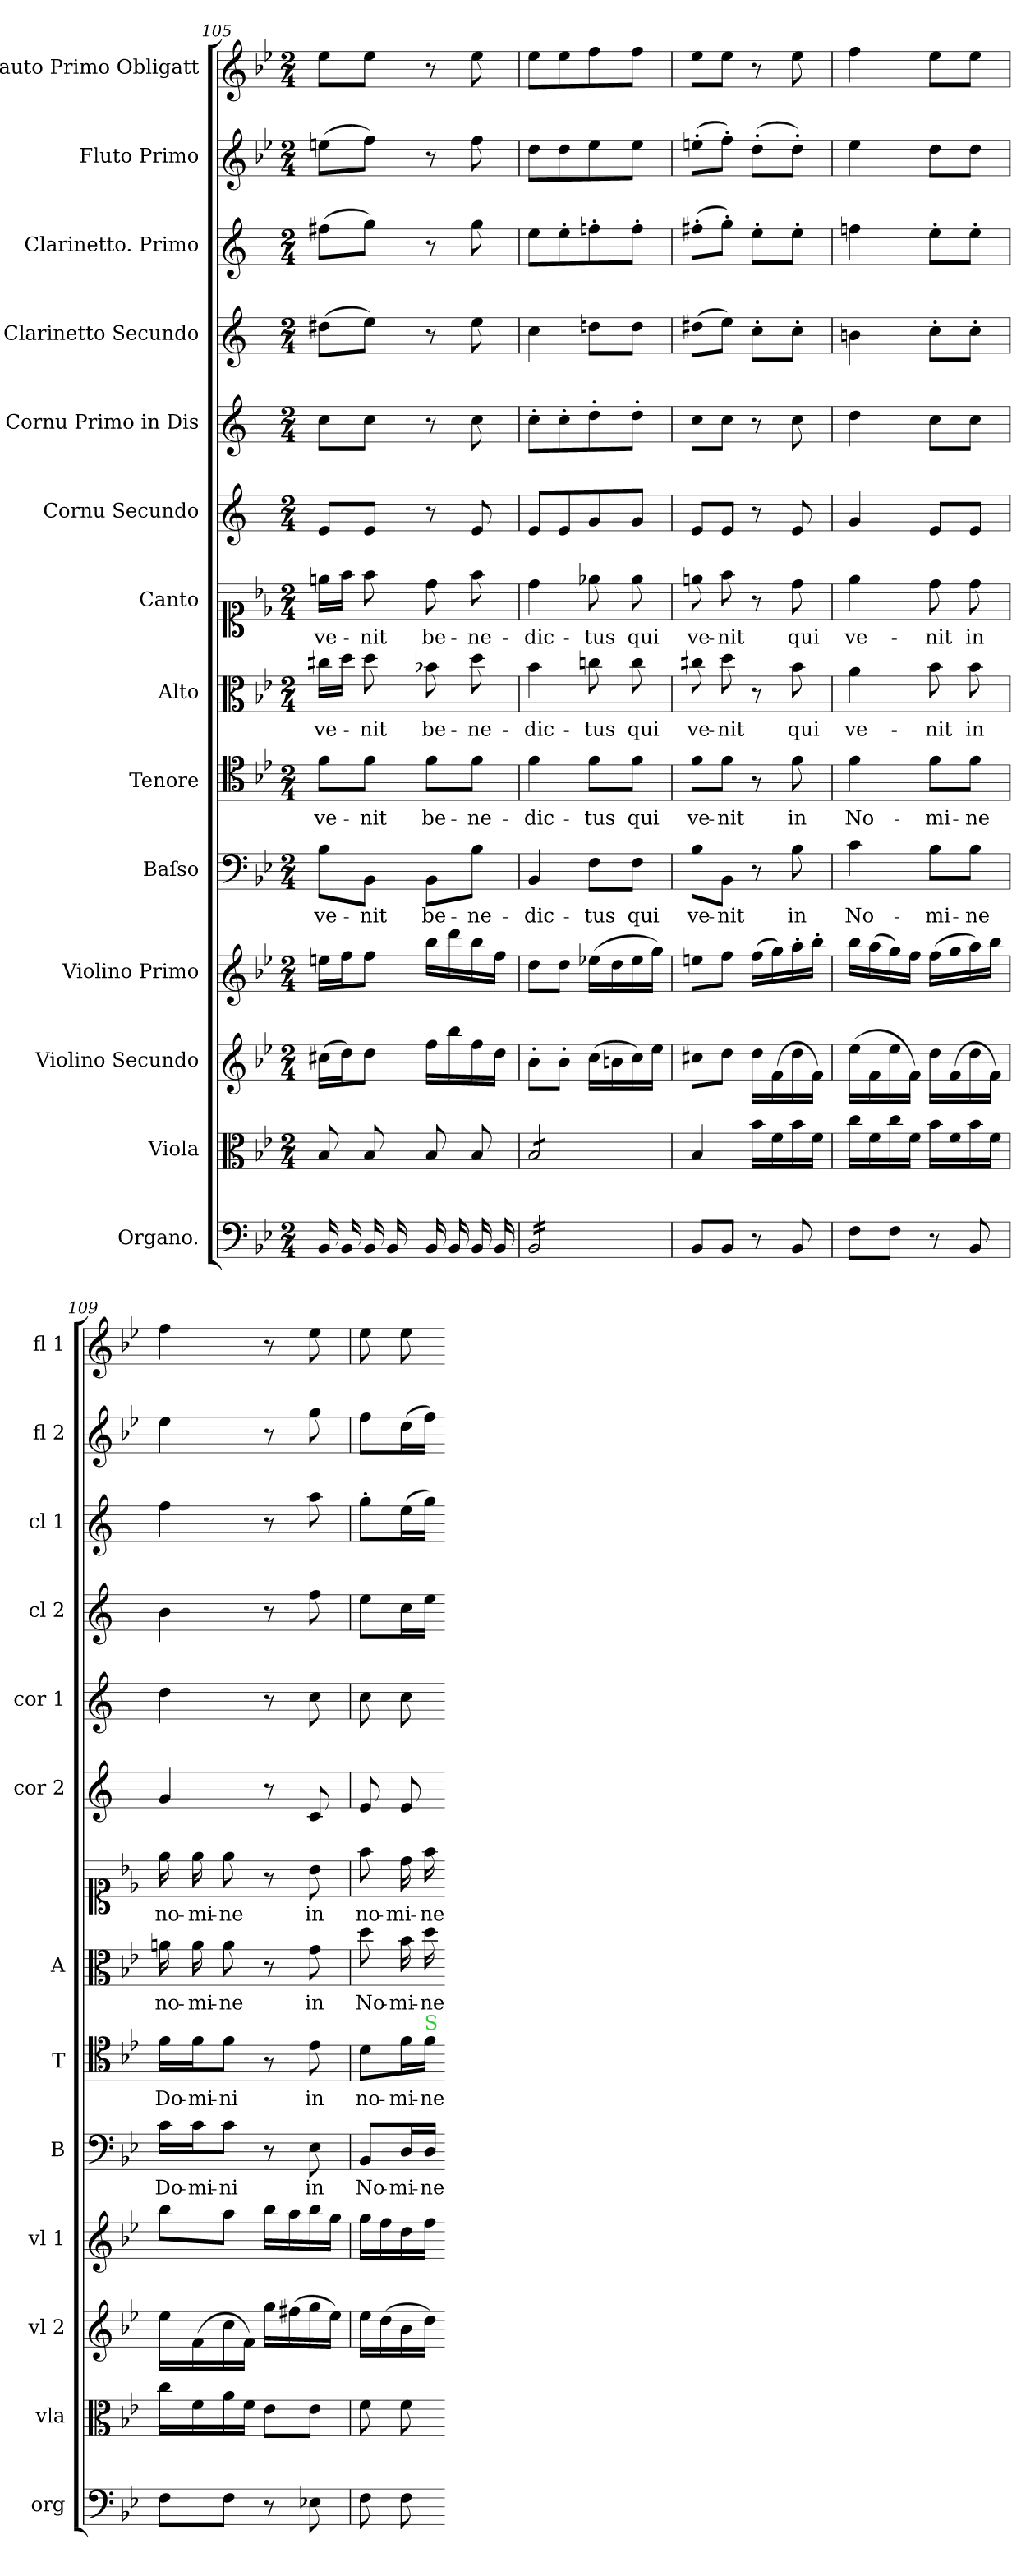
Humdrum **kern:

**kern	**kern	**kern	**kern	**kern	**text	**kern	**text	**kern	**text	**kern	**text	**kern	**kern	**kern	**kern	**kern	**kern
*part14	*part13	*part12	*part11	*part10	*part10	*part9	*part9	*part8	*part8	*part7	*part7	*part6	*part5	*part4	*part3	*part2	*part1
*staff14	*staff13	*staff12	*staff11	*staff10	*staff10	*staff9	*staff9	*staff8	*staff8	*staff7	*staff7	*staff6	*staff5	*staff4	*staff3	*staff2	*staff1
*I"Organo.	*I"Viola	*I"Violino Secundo	*I"Violino Primo	*I"Baſso	*	*I"Tenore	*	*I"Alto	*	*I"Canto	*	*I"Cornu Secundo	*I"Cornu Primo in Dis	*I"Clarinetto Secundo	*I"Clarinetto. Primo	*I"Fluto Primo	*I"Flauto Primo Obligatt
*I'org	*I'vla	*I'vl 2	*I'vl 1	*I'B	*	*I'T	*	*I'A	*	*	*	*I'cor 2	*I'cor 1	*I'cl 2	*I'cl 1	*I'fl 2	*I'fl 1
*clefF4	*clefC3	*clefG2	*clefG2	*clefF4	*	*clefC4	*	*clefC3	*	*clefC1	*	*clefG2	*clefG2	*clefG2	*clefG2	*clefG2	*clefG2
*	*	*	*	*	*	*	*	*	*	*	*	*ITrd1c2	*ITrd1c2	*ITrd1c2	*ITrd1c2	*	*
*k[b-e-]	*k[b-e-]	*k[b-e-]	*k[b-e-]	*k[b-e-]	*	*k[b-e-]	*	*k[b-e-]	*	*k[b-e-]	*	*k[b-e-]	*k[b-e-]	*k[b-e-]	*k[b-e-]	*k[b-e-]	*k[b-e-]
*B-:	*B-:	*B-:	*B-:	*B-:	*	*B-:	*	*B-:	*	*B-:	*	*	*	*	*	*B-:	*B-:
*M2/4	*M2/4	*M2/4	*M2/4	*M2/4	*	*M2/4	*	*M2/4	*	*M2/4	*	*M2/4	*M2/4	*M2/4	*M2/4	*M2/4	*M2/4
=105	=105	=105	=105	=105	=105	=105	=105	=105	=105	=105	=105	=105	=105	=105	=105	=105	=105
16BB-/	8B-/	(16cc#X\LL	16een\LL	8B-\L	ve-	8f\L	ve-	16cc#X\LL	ve-	16een\LL	ve-	8d/L	8b-\L	(8cc#X\L	(8een\L	(8een\L	8ee-\L
16BB-/	.	16dd\J)	16ff\J	.	.	.	.	16dd\JJ	.	16ff\JJ	.	.	.	.	.	.	.
16BB-/	8B-/	8dd\J	8ff\J	8BB-\J	-nit	8f\J	-nit	8dd\	-nit	8ff\	-nit	8d/J	8b-\J	8dd\J)	8ff\J)	8ff\J)	8ee-\J
16BB-/	.	.	.	.	.	.	.	.	.	.	.	.	.	.	.	.	.
=-	=-	=-	=-	=-	=-	=-	=-	=-	=-	=-	=-	=-	=-	=-	=-	=-	=-
16BB-/	8B-/	16ff\LL	16bb-\LL	8BB-\L	be-	8f\L	be-	8b-X\	be-	8dd\	be-	8r	8r	8r	8r	8r	8r
16BB-/	.	16bb-\	16ddd\	.	.	.	.	.	.	.	.	.	.	.	.	.	.
16BB-/	8B-/	16ff\	16bb-\	8B-\J	-ne-	8f\J	-ne-	8dd\	-ne-	8ff\	-ne-	8d/	8b-\	8dd\	8ff\	8ff\	8ee-\
16BB-/	.	16dd\JJ	16ff\JJ	.	.	.	.	.	.	.	.	.	.	.	.	.	.
=106	=106	=106	=106	=106	=106	=106	=106	=106	=106	=106	=106	=106	=106	=106	=106	=106	=106
*tremolo	*	*	*	*	*	*	*	*	*	*	*	*	*	*	*	*	*
*	*tremolo	*	*	*	*	*	*	*	*	*	*	*	*	*	*	*	*
16BB-/LL	8B-/L	8b-'\L	8dd\L	4BB-/	-dic-	4f\	-dic-	4b-\	-dic-	4dd\	-dic-	8d/L	8b-'\L	4b-\	8dd\L	8dd\L	8ee-\L
16BB-/	.	.	.	.	.	.	.	.	.	.	.	.	.	.	.	.	.
16BB-/	8B-/	8b-'\J	8dd\J	.	.	.	.	.	.	.	.	8d/	8b-'\	.	8dd'\	8dd\	8ee-\
16BB-/	.	.	.	.	.	.	.	.	.	.	.	.	.	.	.	.	.
16BB-/	8B-/	(16cc\LL	(16ee-X\LL	8F\L	-tus	8f\L	-tus	8ccn\	-tus	8ee-X\	-tus	8f/	8cc'\	8ccn\L	8ee-X'\	8ee-\	8ff\
16BB-/	.	16bn\	16dd\	.	.	.	.	.	.	.	.	.	.	.	.	.	.
16BB-/	8B-/J	16cc\)	16ee-\	8F\J	qui	8f\J	qui	8cc\	qui	8ee-\	qui	8f/J	8cc'\J	8cc\J	8ee-'\J	8ee-\J	8ff\J
*	*Xtremolo	*	*	*	*	*	*	*	*	*	*	*	*	*	*	*	*
16BB-/JJ	.	16ee-\JJ	16gg\JJ)	.	.	.	.	.	.	.	.	.	.	.	.	.	.
*Xtremolo	*	*	*	*	*	*	*	*	*	*	*	*	*	*	*	*	*
=107	=107	=107	=107	=107	=107	=107	=107	=107	=107	=107	=107	=107	=107	=107	=107	=107	=107
8BB-/L	4B-/	8cc#X\L	8een\L	8B-\L	ve-	8f\L	ve-	8cc#X\	ve-	8een\	ve-	8d/L	8b-\L	(8cc#X\L	(8een'\L	(8een'\L	8ee-\L
8BB-/J	.	8dd\J	8ff\J	8BB-\J	-nit	8f\J	-nit	8dd\	-nit	8ff\	-nit	8d/J	8b-\J	8dd\J)	8ff'\J)	8ff'\J)	8ee-\J
8r	16b-\LL	16dd\LL	(16ff\LL	8r	.	8r	.	8r	.	8r	.	8r	8r	8b-'\L	8dd'\L	(8dd'\L	8r
.	16f\	(16f\	16gg\)	.	.	.	.	.	.	.	.	.	.	.	.	.	.
8BB-/	16b-\	16dd\	16aa'\	8B-\	in	8f\	in	8b-\	qui	8dd\	qui	8d/	8b-\	8b-'\J	8dd'\J	8dd'\J)	8ee-\
.	16f\JJ	16f\JJ)	16bb-'\JJ	.	.	.	.	.	.	.	.	.	.	.	.	.	.
=108	=108	=108	=108	=108	=108	=108	=108	=108	=108	=108	=108	=108	=108	=108	=108	=108	=108
8F\L	16cc\LL	(16ee-\LL	16bb-\LL	4c\	No-	4f\	No-	4a\	ve-	4ee-\	ve-	4f/	4cc\	4an\	4ee-X\	4ee-\	4ff\
.	16f\	16f\	(16aa\	.	.	.	.	.	.	.	.	.	.	.	.	.	.
8F\J	16cc\	16ee-\	16gg\)	.	.	.	.	.	.	.	.	.	.	.	.	.	.
.	16f\JJ	16f\JJ)	16ff\JJ	.	.	.	.	.	.	.	.	.	.	.	.	.	.
8r	16b-\LL	16dd\LL	(16ff\LL	8B-\L	-mi-	8f\L	-mi-	8b-\	-nit	8dd\	-nit	8d/L	8b-\L	8b-'\L	8dd'\L	8dd\L	8ee-\L
.	16f\	(16f\	16gg\	.	.	.	.	.	.	.	.	.	.	.	.	.	.
8BB-/	16b-\	16dd\	16aa\)	8B-\J	-ne	8f\J	-ne	8b-\	in	8dd\	in	8d/J	8b-\J	8b-'\J	8dd'\J	8dd\J	8ee-\J
.	16f\JJ	16f\JJ)	16bb-\JJ	.	.	.	.	.	.	.	.	.	.	.	.	.	.
=109	=109	=109	=109	=109	=109	=109	=109	=109	=109	=109	=109	=109	=109	=109	=109	=109	=109
8F\L	16cc\LL	16ee-\LL	8bb-\L	16c\LL	Do-	16f\LL	Do-	16an\	no-	16ee-\	no-	4f/	4cc\	4a\	4ee-\	4ee-\	4ff\
.	16f\	(16f\	.	16c\J	-mi-	16f\J	-mi-	16a\	-mi-	16ee-\	-mi-	.	.	.	.	.	.
8F\J	16a\	16cc\	8aa\J	8c\J	-ni	8f\J	-ni	8a\	-ne	8ee-\	-ne	.	.	.	.	.	.
.	16f\JJ	16f\JJ)	.	.	.	.	.	.	.	.	.	.	.	.	.	.	.
8r	8e-\L	16gg\LL	16bb-\LL	8r	.	8r	.	8r	.	8r	.	8r	8r	8r	8r	8r	8r
.	.	(16ff#X\	16aa\	.	.	.	.	.	.	.	.	.	.	.	.	.	.
8E-X\	8e-\J	16gg\	16bb-\	8E-\	in	8e-\	in	8g\	in	8b-\	in	8B-/	8b-\	8ee-\	8gg\	8gg\	8ee-\
.	.	16ee-\JJ)	16gg\JJ	.	.	.	.	.	.	.	.	.	.	.	.	.	.
=110	=110	=110	=110	=110	=110	=110	=110	=110	=110	=110	=110	=110	=110	=110	=110	=110	=110
8F\	8f\	16ee-\LL	16gg\LL	8BB-/L	No-	8d\L	no-	8dd\	No-	8ff\	no-	8d/	8b-\	8dd\L	8ff'\L	8ff\L	8ee-\
.	.	(16dd\	16ff\	.	.	.	.	.	.	.	.	.	.	.	.	.	.
8F\	8f\	16b-\	16dd\	16D/L	-mi-	16f\L	-mi-	16b-\	-mi-	16dd\	-mi-	8d/	8b-\	16b-\L	(16dd\L	(16dd\L	8ee-\
!	!	!	!	!	!	!LO:TX:a:color=limegreen:t=S	!	!	!	!	!	!	!	!	!	!	!
.	.	16dd\JJ)	16ff\JJ	16D/JJ	-ne	16f\JJ	-ne	16dd\	-ne	16ff\	-ne	.	.	16dd\JJ	16ff\JJ)	16ff\JJ)	.
=-	=-	=-	=-	=-	=-	=-	=-	=-	=-	=-	=-	=-	=-	=-	=-	=-	=-
*-	*-	*-	*-	*-	*-	*-	*-	*-	*-	*-	*-	*-	*-	*-	*-	*-	*-
